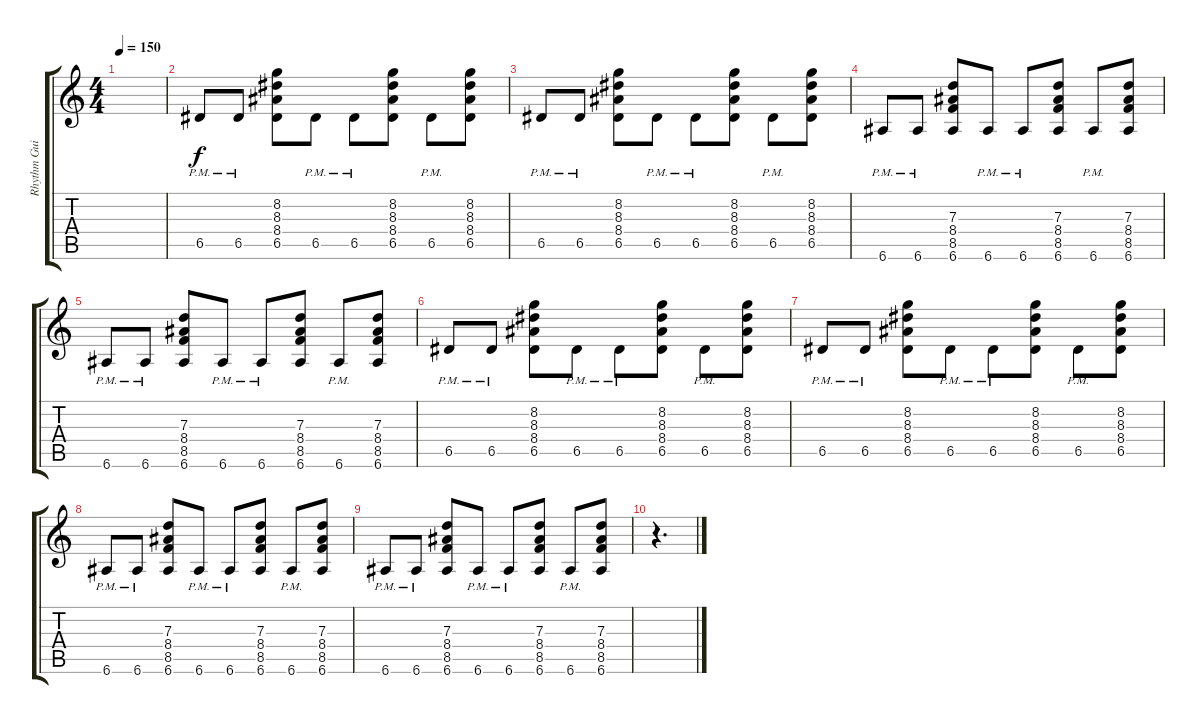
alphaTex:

\track ("Rhythm Guitar" "Rhythm Gui") {mute instrument overdrivenguitar}
\staff {score tabs}
\tuning (E4 B3 G3 D3 A2 E2) {hide}
\ts (4 4)
\tempo 150
\clef g2
\ks c
|
6.5{pm}.8 6.5{pm}.8 (8.2 8.3 8.4 6.5).8 6.5{pm}.8 6.5{pm}.8 (8.2 8.3 8.4 6.5).8 6.5{pm}.8 (8.2 8.3 8.4 6.5).8 |
6.5{pm}.8 6.5{pm}.8 (8.2 8.3 8.4 6.5).8 6.5{pm}.8 6.5{pm}.8 (8.2 8.3 8.4 6.5).8 6.5{pm}.8 (8.2 8.3 8.4 6.5).8 |
6.6{pm}.8 6.6{pm}.8 (7.3 8.4 8.5 6.6).8 6.6{pm}.8 6.6{pm}.8 (7.3 8.4 8.5 6.6).8 6.6{pm}.8 (7.3 8.4 8.5 6.6).8 |
6.6{pm}.8 6.6{pm}.8 (7.3 8.4 8.5 6.6).8 6.6{pm}.8 6.6{pm}.8 (7.3 8.4 8.5 6.6).8 6.6{pm}.8 (7.3 8.4 8.5 6.6).8 |
6.5{pm}.8 6.5{pm}.8 (8.2 8.3 8.4 6.5).8 6.5{pm}.8 6.5{pm}.8 (8.2 8.3 8.4 6.5).8 6.5{pm}.8 (8.2 8.3 8.4 6.5).8 |
6.5{pm}.8 6.5{pm}.8 (8.2 8.3 8.4 6.5).8 6.5{pm}.8 6.5{pm}.8 (8.2 8.3 8.4 6.5).8 6.5{pm}.8 (8.2 8.3 8.4 6.5).8 |
6.6{pm}.8 6.6{pm}.8 (7.3 8.4 8.5 6.6).8 6.6{pm}.8 6.6{pm}.8 (7.3 8.4 8.5 6.6).8 6.6{pm}.8 (7.3 8.4 8.5 6.6).8 |
6.6{pm}.8 6.6{pm}.8 (7.3 8.4 8.5 6.6).8 6.6{pm}.8 6.6{pm}.8 (7.3 8.4 8.5 6.6).8 6.6{pm}.8 (7.3 8.4 8.5 6.6).8 |
r.4{d}
